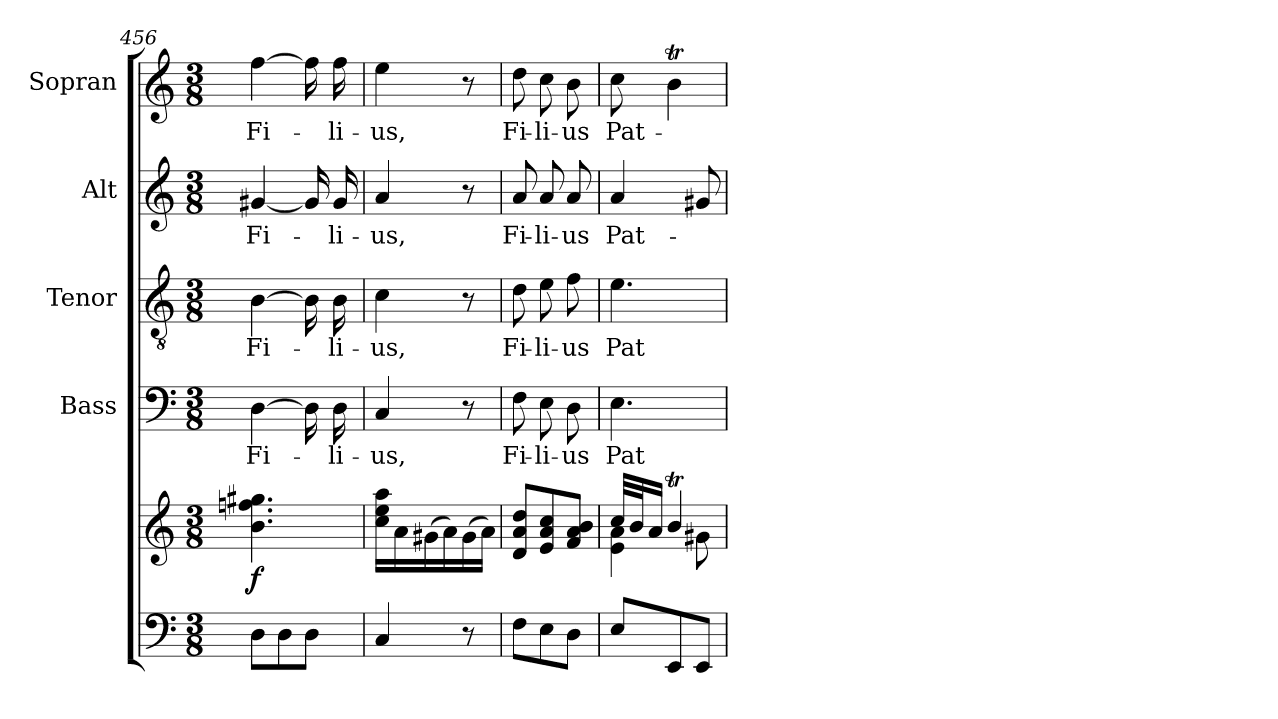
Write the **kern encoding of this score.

**kern	**kern	**dynam	**kern	**text	**kern	**text	**kern	**text	**kern	**text
*part5	*part5	*part5	*part4	*part4	*part3	*part3	*part2	*part2	*part1	*part1
*staff6	*staff5	*staff5/6	*staff4	*staff4	*staff3	*staff3	*staff2	*staff2	*staff1	*staff1
*	*	*	*I"Bass	*	*I"Tenor	*	*I"Alt	*	*I"Sopran	*
*	*	*	*I'B.	*	*I'T.	*	*I'A.	*	*I'S.	*
*clefF4	*clefG2	*	*clefF4	*	*clefGv2	*	*clefG2	*	*clefG2	*
*k[]	*k[]	*	*k[]	*	*k[]	*	*k[]	*	*k[]	*
*C:	*C:	*	*C:	*	*C:	*	*C:	*	*C:	*
*M3/8	*M3/8	*	*M3/8	*	*M3/8	*	*M3/8	*	*M3/8	*
=456	=456	=456	=456	=456	=456	=456	=456	=456	=456	=456
!	!	!LO:DY:b	!	!LO:LY:b	!	!LO:LY:b	!	!LO:LY:b	!	!LO:LY:b
8D\L	4.b\ 4.ffn\ 4.gg#X\	f	[4D\	Fi-	[4B\	Fi-	[4g#X/	Fi-	[4ff\	Fi-
8D\	.	.	.	.	.	.	.	.	.	.
8D\J	.	.	16D\]	.	16B\]	.	16g#/]	.	16ff\]	.
!	!	!	!	!LO:LY:b	!	!LO:LY:b	!	!LO:LY:b	!	!LO:LY:b
.	.	.	16D\	-li-	16B\	-li-	16g#/	-li-	16ff\	-li-
=457	=457	=457	=457	=457	=457	=457	=457	=457	=457	=457
!	!	!	!	!LO:LY:b	!	!LO:LY:b	!	!LO:LY:b	!	!LO:LY:b
4C/	16cc\ 16ee\ 16aa\LL	.	4C/	-us,	4c\	-us,	4a/	-us,	4ee\	-us,
.	16a\	.	.	.	.	.	.	.	.	.
.	(>16g#X\	.	.	.	.	.	.	.	.	.
.	16a\)	.	.	.	.	.	.	.	.	.
8r	(>16g#\	.	8r	.	8r	.	8r	.	8r	.
.	16a\JJ)	.	.	.	.	.	.	.	.	.
=458	=458	=458	=458	=458	=458	=458	=458	=458	=458	=458
!	!	!	!	!LO:LY:b	!	!LO:LY:b	!	!LO:LY:b	!	!LO:LY:b
8F\L	8d/ 8a/ 8dd/L	.	8F\	Fi-	8d\	Fi-	8a/	Fi-	8dd\	Fi-
!	!	!	!	!LO:LY:b	!	!LO:LY:b	!	!LO:LY:b	!	!LO:LY:b
8E\	8e/ 8a/ 8cc/	.	8E\	-li-	8e\	-li-	8a/	-li-	8cc\	-li-
!	!	!	!	!LO:LY:b	!	!LO:LY:b	!	!LO:LY:b	!	!LO:LY:b
8D\J	8f/ 8a/ 8b/J	.	8D\	-us	8f\	-us	8a/	-us	8b\	-us
=459	=459	=459	=459	=459	=459	=459	=459	=459	=459	=459
*	*^	*	*	*	*	*	*	*	*	*
!	!	!	!	!	!LO:LY:b	!	!LO:LY:b	!	!LO:LY:b	!	!LO:LY:b
8E/L	32cc/LLL	4e\ 4a\	.	4.E\	Pat-	4.e\	Pat-	4a/	Pat-	8cc\	Pat-
.	32b/J	.	.	.	.	.	.	.	.	.	.
.	16a/JJ	.	.	.	.	.	.	.	.	.	.
8EE/	4bt/	.	.	.	.	.	.	.	.	4bt\	.
8EE/J	.	8g#X\	.	.	.	.	.	8g#X/	.	.	.
*	*v	*v	*	*	*	*	*	*	*	*	*
=	=	=	=	=	=	=	=	=	=	=
*-	*-	*-	*-	*-	*-	*-	*-	*-	*-	*-
